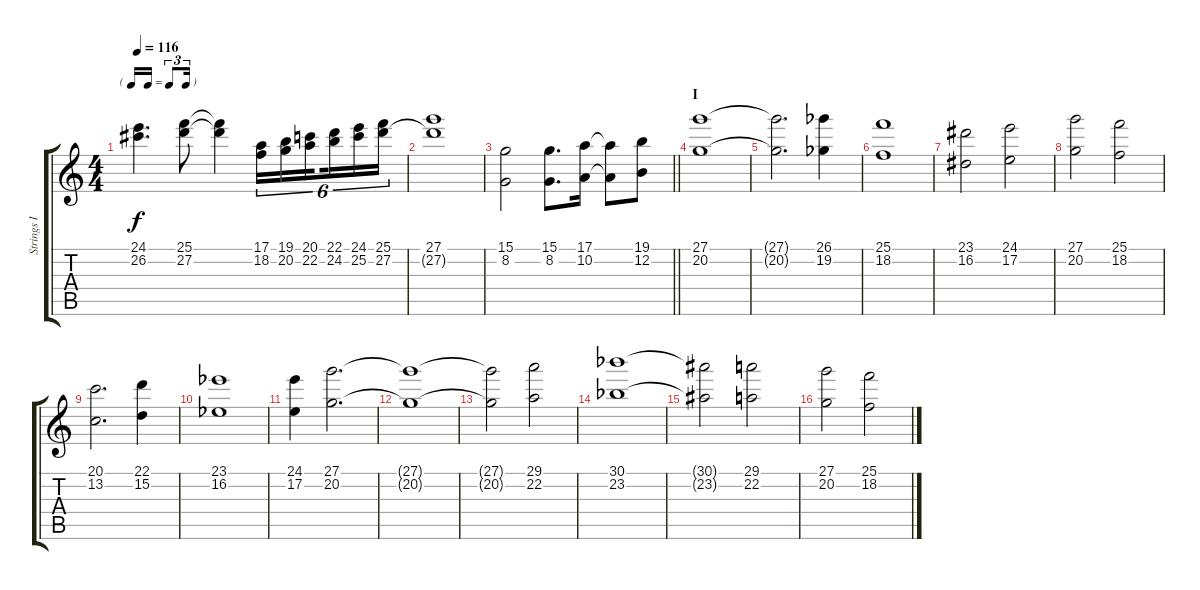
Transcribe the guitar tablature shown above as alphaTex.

\track ("Strings I" "Strings I") {instrument stringensemble1}
\staff {score tabs}
\tuning (E4 B3 G3 D3 A2 E2) {hide}
\ts (4 4)
\tf triplet16th
\tempo 116
\clef g2
\ks c
(24.1 26.2).4{d dy f} (25.1 27.2).8 (25.1{t} 27.2{t}).4 (17.1 18.2).16{tu (6 4)} (19.1 20.2).16{tu (6 4)} (20.1 22.2).16{tu (6 4) beam splitsecondary} (22.1 24.2).16{tu (6 4)} (24.1 25.2).16{tu (6 4)} (25.1 27.2).16{tu (6 4)} |
(27.1 27.2{t}).1 |
\barLineRight lightlight
(15.1 8.2).2 (15.1 8.2).8{d} (17.1 10.2).16 (17.1{t} 10.2{t}).8 (19.1 12.2).8 |
\section ("" "I")
(27.1 20.2).1 |
(27.1{t} 20.2{t}).2{d} (26.1{acc b} 19.2{acc b}).4 |
(25.1 18.2).1 |
(23.1 16.2).2 (24.1 17.2).2 |
(27.1 20.2).2 (25.1 18.2).2 |
(20.1 13.2).2{d} (22.1 15.2).4 |
(23.1{acc b} 16.2{acc b}).1 |
(24.1 17.2).4 (27.1 20.2).2{d} |
(27.1{t} 20.2{t}).1 |
(27.1{t} 20.2{t}).2 (29.1 22.2).2 |
(30.1{acc b} 23.2{acc b}).1 |
(30.1{t} 23.2{t}).2 (29.1 22.2).2 |
(27.1 20.2).2 (25.1 18.2).2
